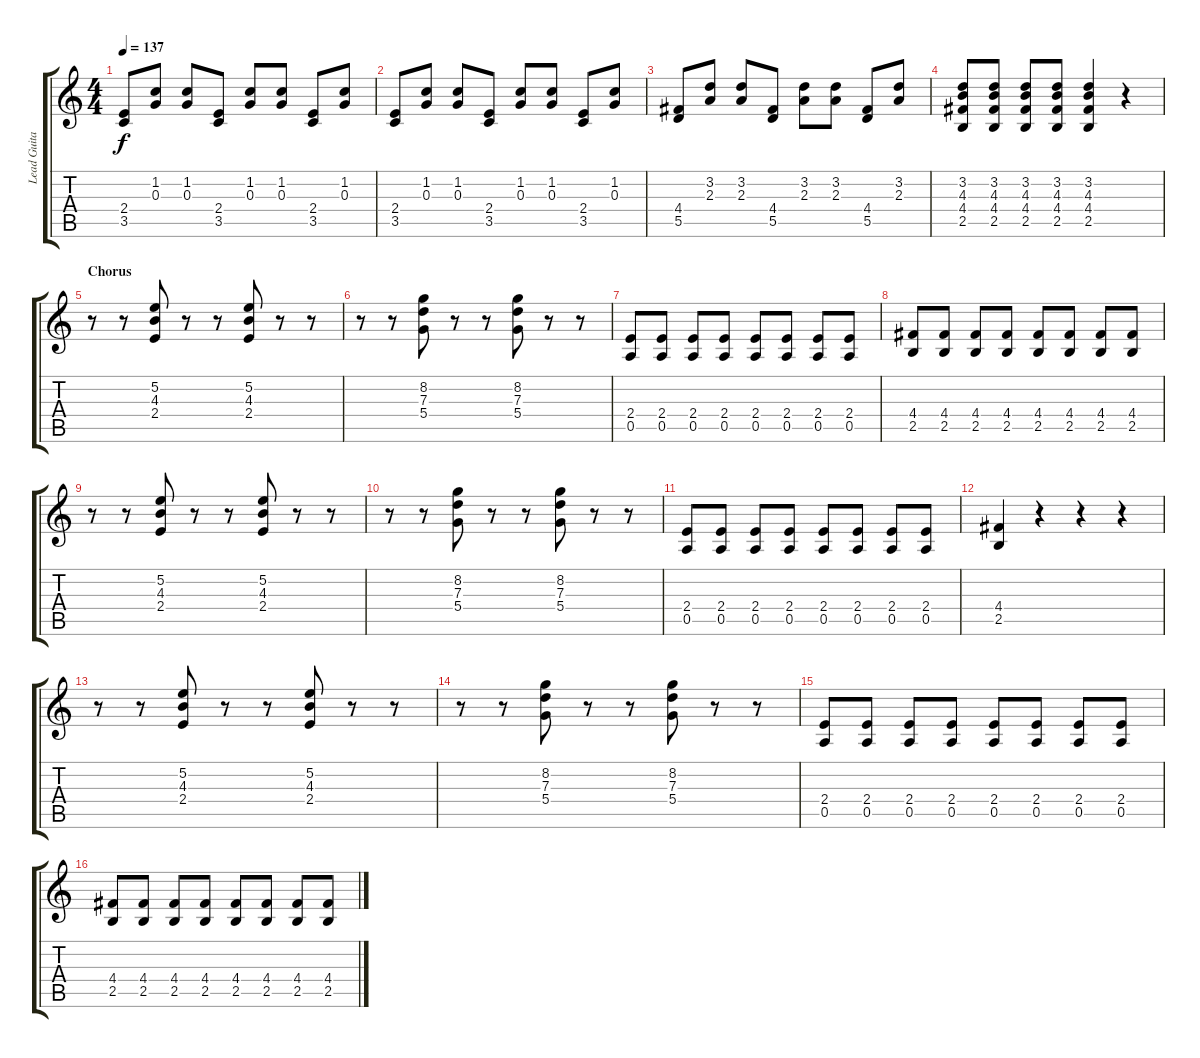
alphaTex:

\track ("Lead Guitar" "Lead Guita") {instrument distortionguitar}
\staff {score tabs}
\tuning (E4 B3 G3 D3 A2 E2) {hide}
\ts (4 4)
\tempo 137
\clef g2
\ks c
(2.4 3.5).8{dy f} (1.2 0.3).8 (1.2 0.3).8 (2.4 3.5).8 (1.2 0.3).8 (1.2 0.3).8 (2.4 3.5).8 (1.2 0.3).8 |
(2.4 3.5).8 (1.2 0.3).8 (1.2 0.3).8 (2.4 3.5).8 (1.2 0.3).8 (1.2 0.3).8 (2.4 3.5).8 (1.2 0.3).8 |
(4.4 5.5).8 (3.2 2.3).8 (3.2 2.3).8 (4.4 5.5).8 (3.2 2.3).8 (3.2 2.3).8 (4.4 5.5).8 (3.2 2.3).8 |
(3.2 4.3 4.4 2.5).8 (3.2 4.3 4.4 2.5).8 (3.2 4.3 4.4 2.5).8 (3.2 4.3 4.4 2.5).8 (3.2 4.3 4.4 2.5).4 r.4 |
\section ("" "Chorus")
r.8 r.8 (5.2 4.3 2.4).8 r.8 r.8 (5.2 4.3 2.4).8 r.8 r.8 |
r.8 r.8 (8.2 7.3 5.4).8 r.8 r.8 (8.2 7.3 5.4).8 r.8 r.8 |
(2.4 0.5).8 (2.4 0.5).8 (2.4 0.5).8 (2.4 0.5).8 (2.4 0.5).8 (2.4 0.5).8 (2.4 0.5).8 (2.4 0.5).8 |
(4.4 2.5).8 (4.4 2.5).8 (4.4 2.5).8 (4.4 2.5).8 (4.4 2.5).8 (4.4 2.5).8 (4.4 2.5).8 (4.4 2.5).8 |
r.8 r.8 (5.2 4.3 2.4).8 r.8 r.8 (5.2 4.3 2.4).8 r.8 r.8 |
r.8 r.8 (8.2 7.3 5.4).8 r.8 r.8 (8.2 7.3 5.4).8 r.8 r.8 |
(2.4 0.5).8 (2.4 0.5).8 (2.4 0.5).8 (2.4 0.5).8 (2.4 0.5).8 (2.4 0.5).8 (2.4 0.5).8 (2.4 0.5).8 |
(4.4 2.5).4 r.4 r.4 r.4 |
r.8 r.8 (5.2 4.3 2.4).8 r.8 r.8 (5.2 4.3 2.4).8 r.8 r.8 |
r.8 r.8 (8.2 7.3 5.4).8 r.8 r.8 (8.2 7.3 5.4).8 r.8 r.8 |
(2.4 0.5).8 (2.4 0.5).8 (2.4 0.5).8 (2.4 0.5).8 (2.4 0.5).8 (2.4 0.5).8 (2.4 0.5).8 (2.4 0.5).8 |
(4.4 2.5).8 (4.4 2.5).8 (4.4 2.5).8 (4.4 2.5).8 (4.4 2.5).8 (4.4 2.5).8 (4.4 2.5).8 (4.4 2.5).8
